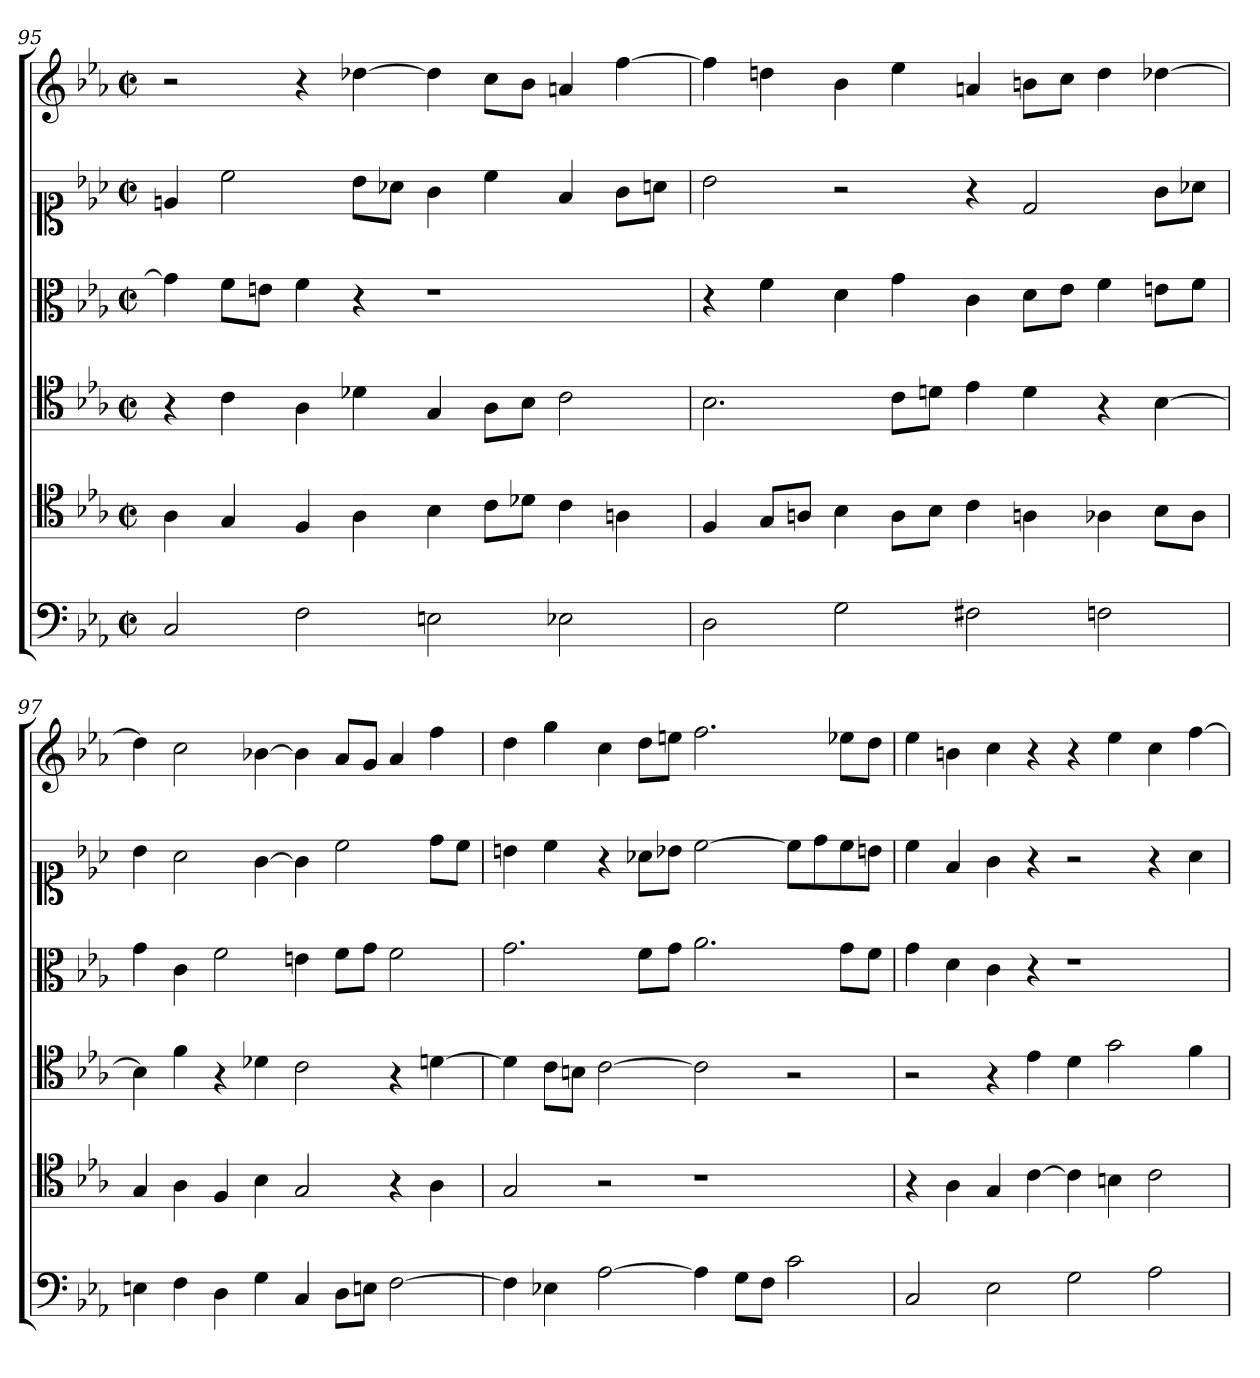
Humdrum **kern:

**kern	**kern	**kern	**kern	**kern	**kern
*part6	*part5	*part4	*part3	*part2	*part1
*staff6	*staff5	*staff4	*staff3	*staff2	*staff1
*clefF4	*clefC4	*clefC4	*clefC3	*clefC1	*clefG2
*k[b-e-a-]	*k[b-e-a-]	*k[b-e-a-]	*k[b-e-a-]	*k[b-e-a-]	*k[b-e-a-]
*c:	*c:	*c:	*c:	*c:	*c:
*M2/1	*M2/1	*M2/1	*M2/1	*M2/1	*M2/1
*met(c|)	*met(c|)	*met(c|)	*met(c|)	*met(c|)	*met(c|)
=95	=95	=95	=95	=95	=95
2C	4A-	4r	4g]	4en	2r
.	4G	4c	8fL	2cc	.
.	.	.	8enJ	.	.
2F	4F	4A-	4f	.	4r
.	4A-	4d-X	4r	8b-L	[4dd-X
.	.	.	.	8a-XJ	.
2En	4B-	4G	1r	4g	4dd-]
.	8cL	8A-L	.	4cc	8ccL
.	8d-XJ	8B-J	.	.	8b-J
2E-X	4c	2c	.	4f	4an
.	4An	.	.	8gL	[4ff
.	.	.	.	8anJ	.
=96	=96	=96	=96	=96	=96
2D	4F	2.B-	4r	2b-	4ff]
.	8GL	.	4f	.	4ddn
.	8AnJ	.	.	.	.
2G	4B-	.	4d	2r	4b-
.	8AL	8cL	4g	.	4ee-
.	8B-J	8dnJ	.	.	.
2F#X	4c	4e-	4c	4r	4an
.	4An	4d	8dL	2d	8bnL
.	.	.	8e-J	.	8ccJ
2Fn	4A-X	4r	4f	.	4dd
.	8B-L	[4B-	8enL	8gL	[4dd-X
.	8A-J	.	8fJ	8a-XJ	.
=97	=97	=97	=97	=97	=97
4En	4G	4B-]	4g	4b-	4dd-]
4F	4A-	4f	4c	2a-	2cc
4D	4F	4r	2f	.	.
4G	4B-	4d-X	.	[4g	[4b-X
4C	2G	2c	4en	4g]	4b-]
8DL	.	.	8fL	2cc	8a-L
8EnJ	.	.	8gJ	.	8gJ
[2F	4r	4r	2f	.	4a-
.	4A-	[4dn	.	8ddL	4ff
.	.	.	.	8ccJ	.
=98	=98	=98	=98	=98	=98
4F]	2G	4d]	2.g	4bn	4dd
4E-X	.	8cL	.	4cc	4gg
.	.	8BnJ	.	.	.
[2A-	2r	[2c	.	4r	4cc
.	.	.	8fL	8a-XL	8ddL
.	.	.	8gJ	8b-XJ	8eenJ
4A-]	1r	2c]	2.a-	[2cc	2.ff
8GL	.	.	.	.	.
8FJ	.	.	.	.	.
2c	.	2r	.	8ccL]	.
.	.	.	.	8dd	.
.	.	.	8gL	8cc	8ee-XL
.	.	.	8fJ	8bnJ	8ddJ
=99	=99	=99	=99	=99	=99
2C	4r	2r	4g	4cc	4ee-
.	4A-	.	4d	4f	4bn
2E-	4G	4r	4c	4g	4cc
.	[4c	4e-	4r	4r	4r
2G	4c]	4d	1r	2r	4r
.	4Bn	2g	.	.	4ee-
2A-	2c	.	.	4r	4cc
.	.	4f	.	4a-	[4ff
=	=	=	=	=	=
*-	*-	*-	*-	*-	*-
